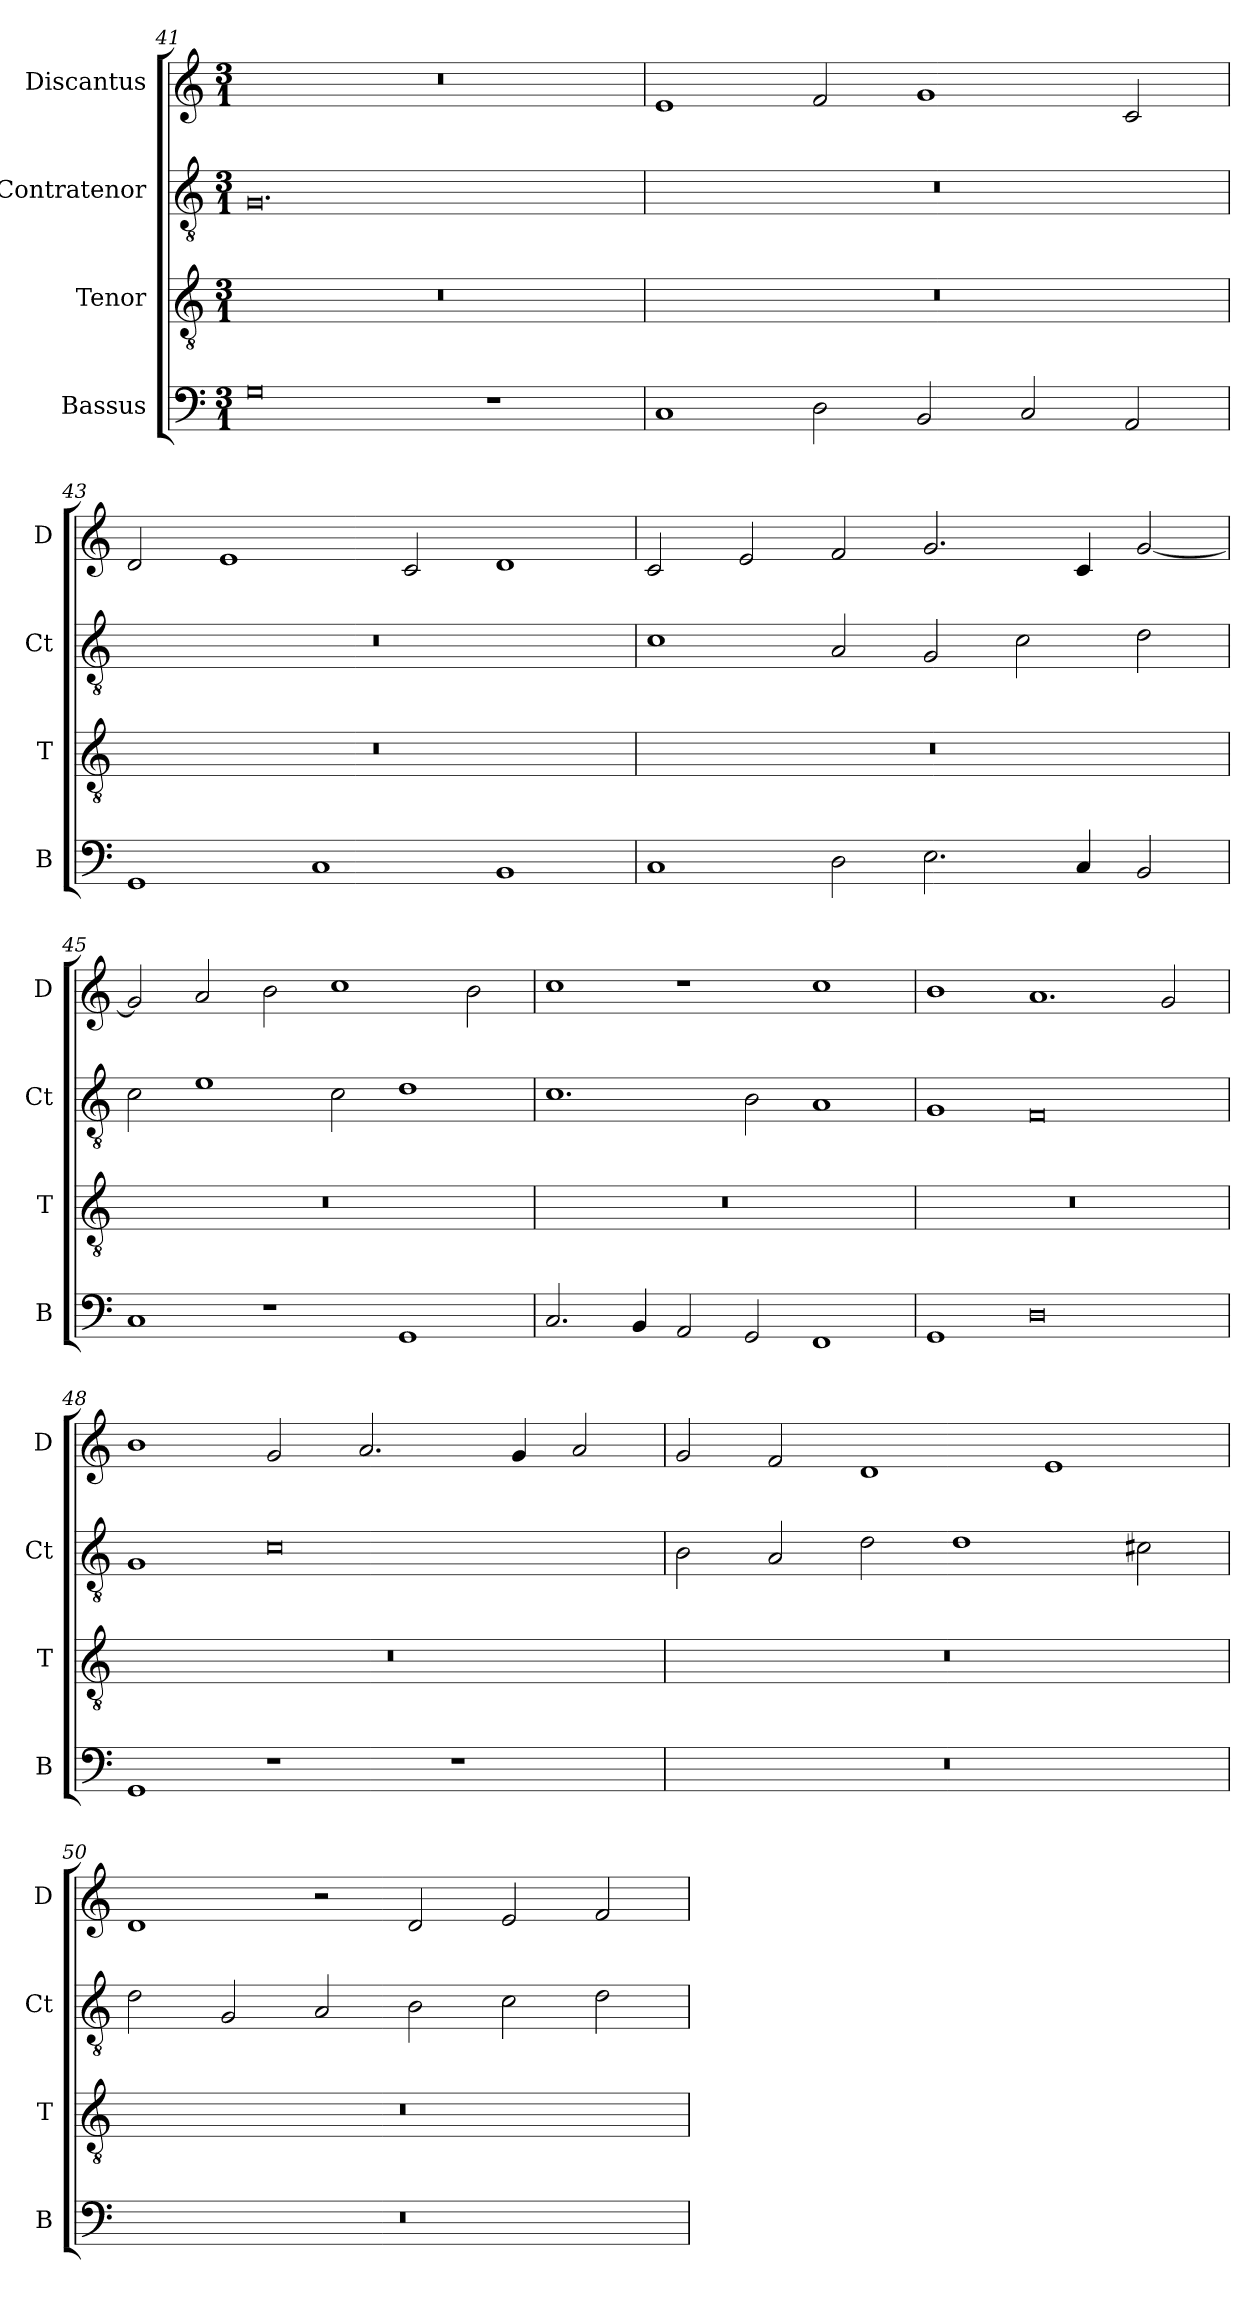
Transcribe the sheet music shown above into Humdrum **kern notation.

**kern	**kern	**kern	**kern
*part4	*part3	*part2	*part1
*staff4	*staff3	*staff2	*staff1
*I"Bassus	*I"Tenor	*I"Contratenor	*I"Discantus
*I'B	*I'T	*I'Ct	*I'D
*clefF4	*clefGv2	*clefGv2	*clefG2
*k[]	*k[]	*k[]	*k[]
*M3/1	*M3/1	*M3/1	*M3/1
=41	=41	=41	=41
0G	0.r	0.G	0.r
1r	.	.	.
=42	=42	=42	=42
1C	0.r	0.r	1e
2D\	.	.	2f/
2BB/	.	.	1g
2C/	.	.	.
2AA/	.	.	2c/
=43	=43	=43	=43
1GG	0.r	0.r	2d/
.	.	.	1e
1C	.	.	.
.	.	.	2c/
1BB	.	.	1d
=44	=44	=44	=44
1C	0.r	1c	2c/
.	.	.	2e/
2D\	.	2A/	2f/
2.E\	.	2G/	2.g/
.	.	2c\	.
4C/	.	.	4c/
2BB/	.	2d\	[2g/
=45	=45	=45	=45
1C	0.r	2c\	2g/]
.	.	1e	2a/
1r	.	.	2b\
.	.	2c\	1cc
1GG	.	1d	.
.	.	.	2b\
=46	=46	=46	=46
2.C/	0.r	1.c	1cc
4BB/	.	.	.
2AA/	.	.	1r
2GG/	.	2B\	.
1FF	.	1A	1cc
=47	=47	=47	=47
1GG	0.r	1G	1b
0D	.	0F	1.a
.	.	.	2g/
=48	=48	=48	=48
1GG	0.r	1G	1b
1r	.	0c	2g/
.	.	.	2.a/
1r	.	.	.
.	.	.	4g/
.	.	.	2a/
=49	=49	=49	=49
0.r	0.r	2B\	2g/
.	.	2A/	2f/
.	.	2d\	1d
.	.	1d	.
.	.	.	1e
.	.	2c#X\	.
=50	=50	=50	=50
0.r	0.r	2d\	1d
.	.	2G/	.
.	.	2A/	2r
.	.	2B\	2d/
.	.	2c\	2e/
.	.	2d\	2f/
=	=	=	=
*-	*-	*-	*-
